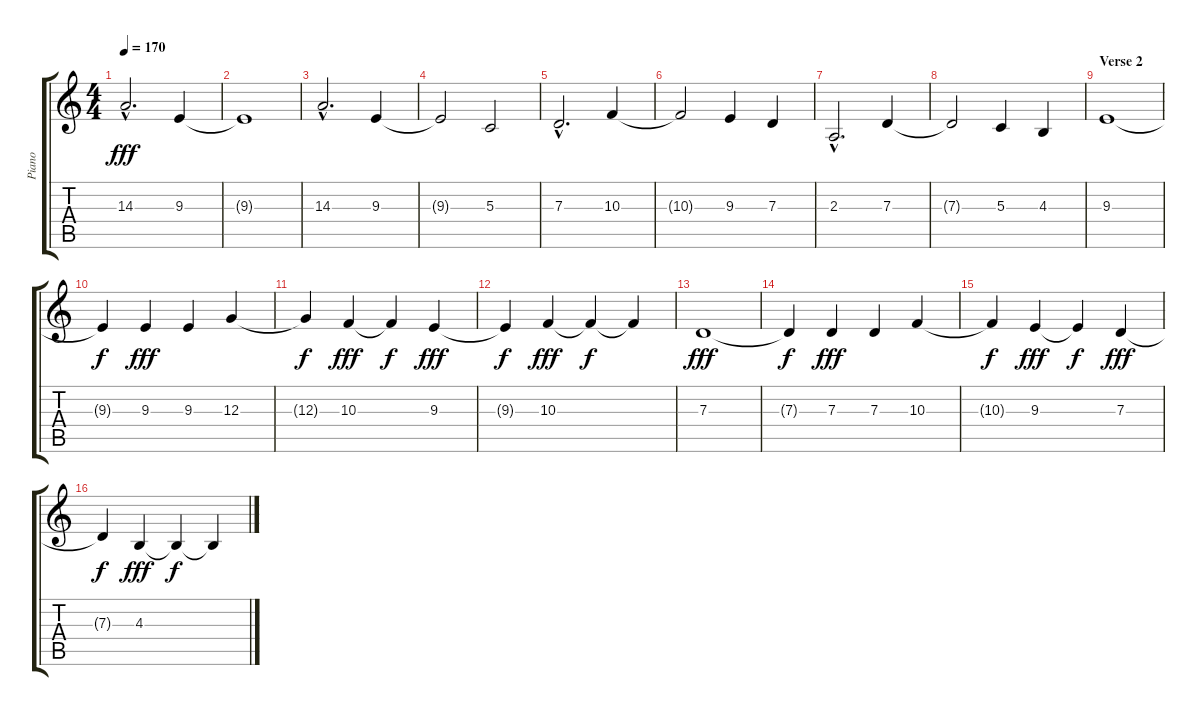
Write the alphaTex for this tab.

\track ("Piano" "Piano") {instrument brightacousticpiano}
\staff {score tabs}
\tuning (E4 B3 G3 D3 A2 E2) {hide}
\ts (4 4)
\tempo 170
\clef g2
\ks c
14.3{hac}.2{d dy fff} 9.3.4 |
9.3{t}.1 |
14.3{hac}.2{d} 9.3.4 |
9.3{t}.2 5.3.2 |
7.3{hac}.2{d} 10.3.4 |
10.3{t}.2 9.3.4 7.3.4 |
2.3{hac}.2{d} 7.3.4 |
7.3{t}.2 5.3.4 4.3.4 |
\section ("" "Verse 2")
9.3.1 |
9.3{t}.4{dy f} 9.3.4{dy fff} 9.3.4 12.3.4 |
12.3{t}.4{dy f} 10.3.4{dy fff} 10.3{t}.4{dy f} 9.3.4{dy fff} |
9.3{t}.4{dy f} 10.3.4{dy fff} 10.3{t}.4{dy f} 10.3{t}.4 |
7.3.1{dy fff} |
7.3{t}.4{dy f} 7.3.4{dy fff} 7.3.4 10.3.4 |
10.3{t}.4{dy f} 9.3.4{dy fff} 9.3{t}.4{dy f} 7.3.4{dy fff} |
7.3{t}.4{dy f} 4.3.4{dy fff} 4.3{t}.4{dy f} 4.3{t}.4
